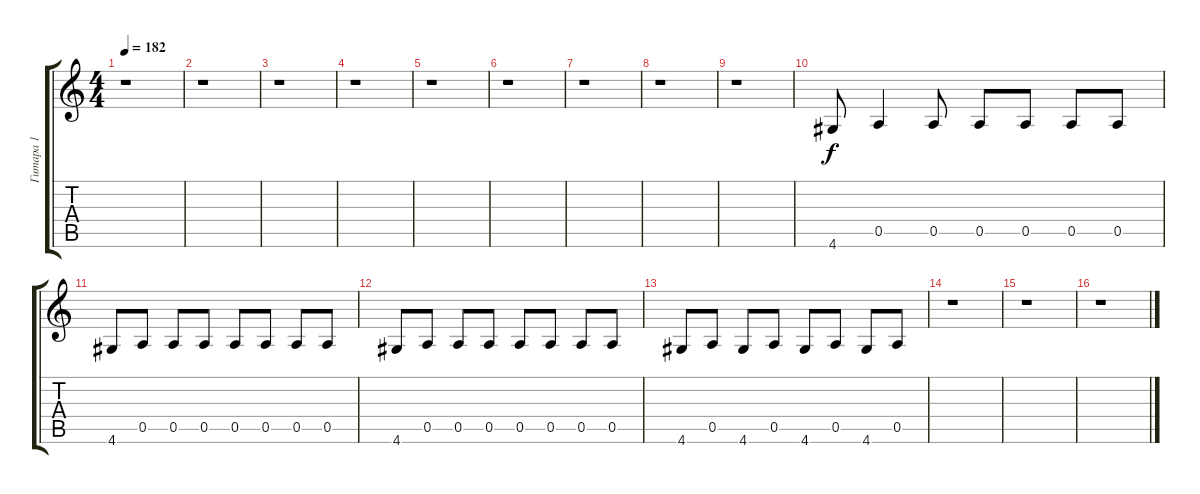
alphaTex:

\track ("Гитара 1" "Гитара 1") {instrument electricguitarclean}
\staff {score tabs}
\tuning (E4 B3 G3 D3 A2 E2) {hide}
\ts (4 4)
\tempo 182
\clef g2
\ks c
r.1{dy f} |
r.1 |
r.1 |
r.1 |
r.1 |
r.1 |
r.1 |
r.1 |
r.1 |
4.6.8 0.5.4 0.5.8 0.5.8 0.5.8 0.5.8 0.5.8 |
4.6.8 0.5.8 0.5.8 0.5.8 0.5.8 0.5.8 0.5.8 0.5.8 |
4.6.8 0.5.8 0.5.8 0.5.8 0.5.8 0.5.8 0.5.8 0.5.8 |
4.6.8 0.5.8 4.6.8 0.5.8 4.6.8 0.5.8 4.6.8 0.5.8 |
r.1 |
r.1 |
r.1
